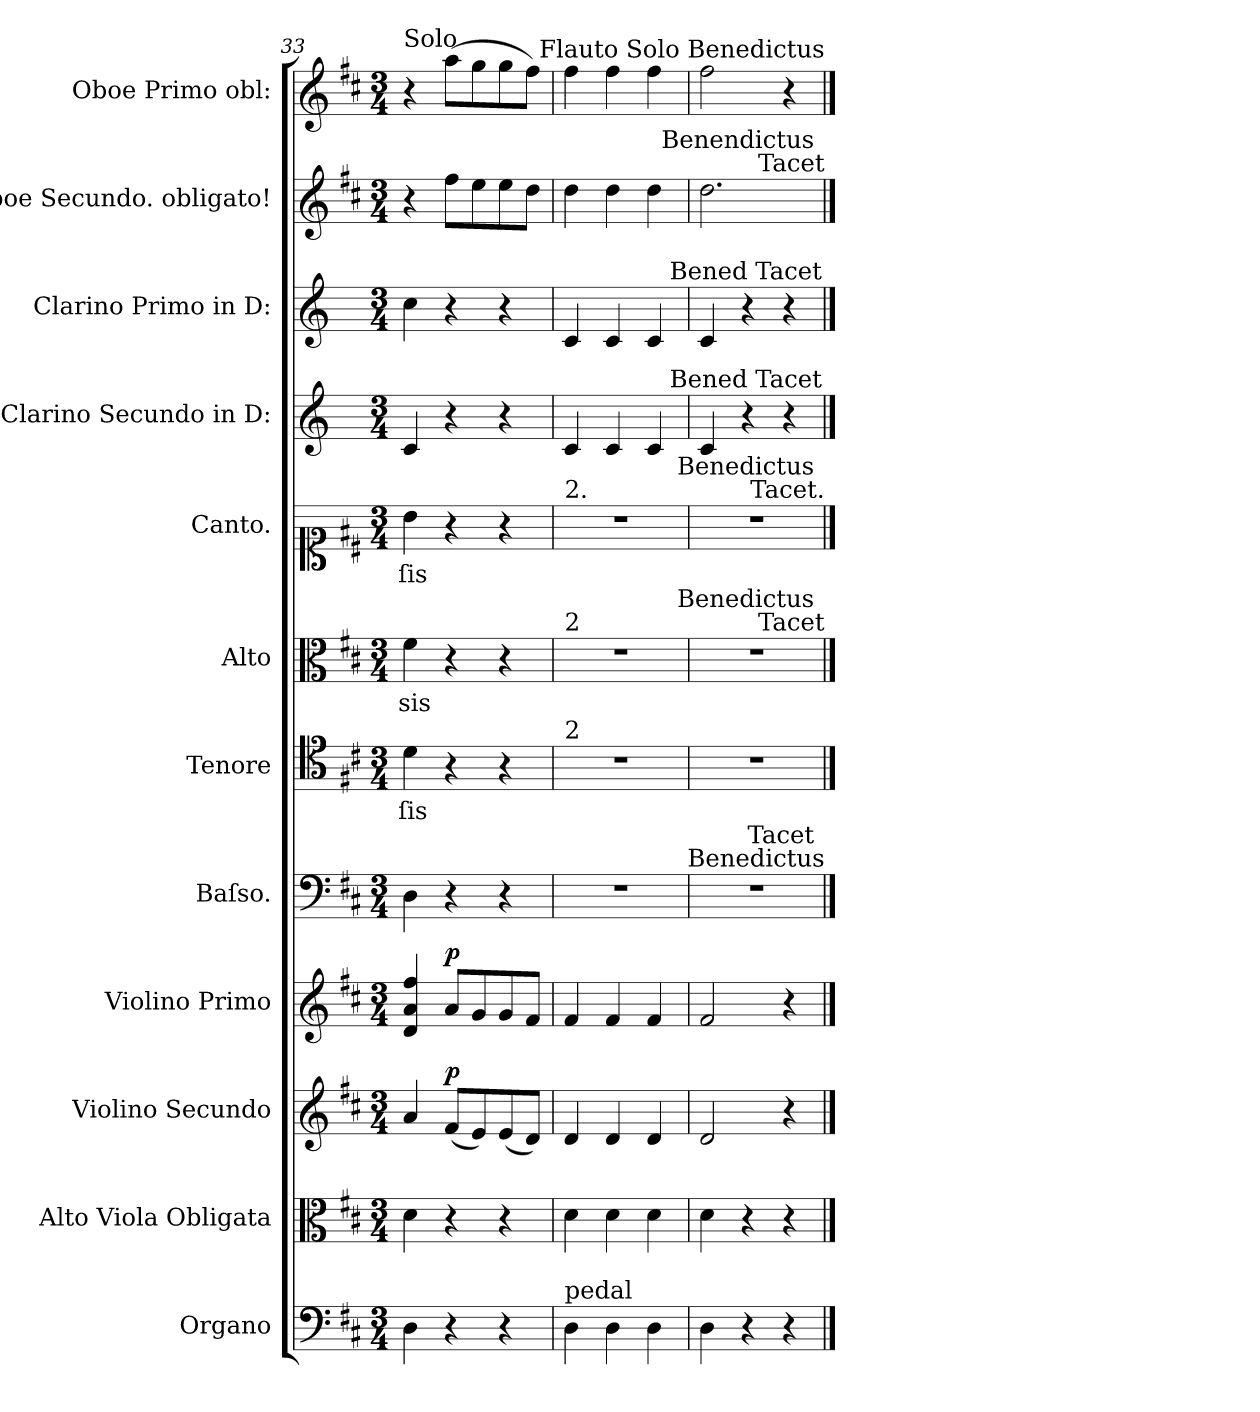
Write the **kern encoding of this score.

**kern	**kern	**kern	**dynam	**kern	**dynam	**kern	**kern	**text	**kern	**text	**kern	**text	**kern	**kern	**kern	**kern
*part12	*part11	*part10	*part10	*part9	*part9	*part8	*part7	*part7	*part6	*part6	*part5	*part5	*part4	*part3	*part2	*part1
*staff12	*staff11	*staff10	*staff10	*staff9	*staff9	*staff8	*staff7	*staff7	*staff6	*staff6	*staff5	*staff5	*staff4	*staff3	*staff2	*staff1
*I"Organo	*I"Alto Viola Obligata	*I"Violino Secundo	*	*I"Violino Primo	*	*I"Baſso.	*I"Tenore	*	*I"Alto	*	*I"Canto.	*	*I"Clarino Secundo in D:	*I"Clarino Primo in D:	*I"Oboe Secundo. obligato!	*I"Oboe Primo obl:
*I'org	*I'a-vla	*I'vl 2	*	*I'vl 1	*	*I'B	*I'T	*	*I'A	*	*	*	*I'clno 2 in D	*I'clno 1 in D	*I'ob 2	*I'ob 1
*clefF4	*clefC3	*clefG2	*	*clefG2	*	*clefF4	*clefC4	*	*clefC3	*	*clefC1	*	*clefG2	*clefG2	*clefG2	*clefG2
*	*	*	*	*	*	*	*	*	*	*	*	*	*ITrd-1c-2	*ITrd-1c-2	*	*
*k[f#c#]	*k[f#c#]	*k[f#c#]	*	*k[f#c#]	*	*k[f#c#]	*k[f#c#]	*	*k[f#c#]	*	*k[f#c#]	*	*k[f#c#]	*k[f#c#]	*k[f#c#]	*k[f#c#]
*M3/4	*M3/4	*M3/4	*	*M3/4	*	*M3/4	*M3/4	*	*M3/4	*	*M3/4	*	*M3/4	*M3/4	*M3/4	*M3/4
=33	=33	=33	=33	=33	=33	=33	=33	=33	=33	=33	=33	=33	=33	=33	=33	=33
!	!	!	!	!	!	!	!	!	!	!	!	!	!	!	!	!LO:TX:a:t=Solo
4D\	4d\	4a/	.	4d/ 4a/ 4ff#/	.	4D\	4d\	-ſis	4f#\	-sis	4b\	-ſis	4d/	4dd\	4r	4r
!	!	!	!LO:DY:a	!	!LO:DY:a	!	!	!	!	!	!	!	!	!	!	!
4r	4r	(8f#/L	p	8a/L	p	4r	4r	.	4r	.	4r	.	4r	4r	8ff#\L	(8aa\L
.	.	8e/)	.	8g/	.	.	.	.	.	.	.	.	.	.	8ee\	8gg\
4r	4r	(8e/	.	8g/	.	4r	4r	.	4r	.	4r	.	4r	4r	8ee\	8gg\
.	.	8d/J)	.	8f#/J	.	.	.	.	.	.	.	.	.	.	8dd\J	8ff#\J)
=34	=34	=34	=34	=34	=34	=34	=34	=34	=34	=34	=34	=34	=34	=34	=34	=34
!	!	!	!	!	!	!	!	!	!	!	!LO:TX:a:t=2.	!	!	!	!	!
!	!	!	!	!	!	!	!	!	!LO:TX:a:t=2	!	!	!	!	!	!	!
!	!	!	!	!	!	!	!LO:TX:a:t=2	!	!	!	!	!	!	!	!	!
!LO:TX:a:t=pedal	!	!	!	!	!	!	!	!	!	!	!	!	!	!	!	!
4D\	4d\	4d/	.	4f#/	.	2.r	2.r	.	2.r	.	2.r	.	4d/	4d/	4dd\	4ff#\
4D\	4d\	4d/	.	4f#/	.	.	.	.	.	.	.	.	4d/	4d/	4dd\	4ff#\
4D\	4d\	4d/	.	4f#/	.	.	.	.	.	.	.	.	4d/	4d/	4dd\	4ff#\
=35	=35	=35	=35	=35	=35	=35	=35	=35	=35	=35	=35	=35	=35	=35	=35	=35
4D\	4d\	2d/	.	2f#/	.	2.r	2.r	.	2.r	.	2.r	.	4d/	4d/	2.dd\	2ff#\
4r	4r	.	.	.	.	.	.	.	.	.	.	.	4r	4r	.	.
4r	4r	4r	.	4r	.	.	.	.	.	.	.	.	4r	4r	.	4r
!	!	!	!	!	!	!	!	!	!	!	!	!	!	!	!	!LO:TX:a:t=Flauto Solo Benedictus
!	!	!	!	!	!	!	!	!	!	!	!	!	!	!	!LO:TX:a:t=Benendictus \nTacet	!
!	!	!	!	!	!	!	!	!	!	!	!	!	!	!LO:TX:a:t=Bened Tacet	!	!
!	!	!	!	!	!	!	!	!	!	!	!	!	!LO:TX:a:t=Bened Tacet	!	!	!
!	!	!	!	!	!	!	!	!	!	!	!LO:TX:a:t=Benedictus \nTacet.	!	!	!	!	!
!	!	!	!	!	!	!	!	!	!LO:TX:a:t=Benedictus \nTacet	!	!	!	!	!	!	!
!	!	!	!	!	!	!LO:TX:a:t=Tacet \nBenedictus	!	!	!	!	!	!	!	!	!	!
==	==	==	==	==	==	==	==	==	==	==	==	==	==	==	==	==
*-	*-	*-	*-	*-	*-	*-	*-	*-	*-	*-	*-	*-	*-	*-	*-	*-
